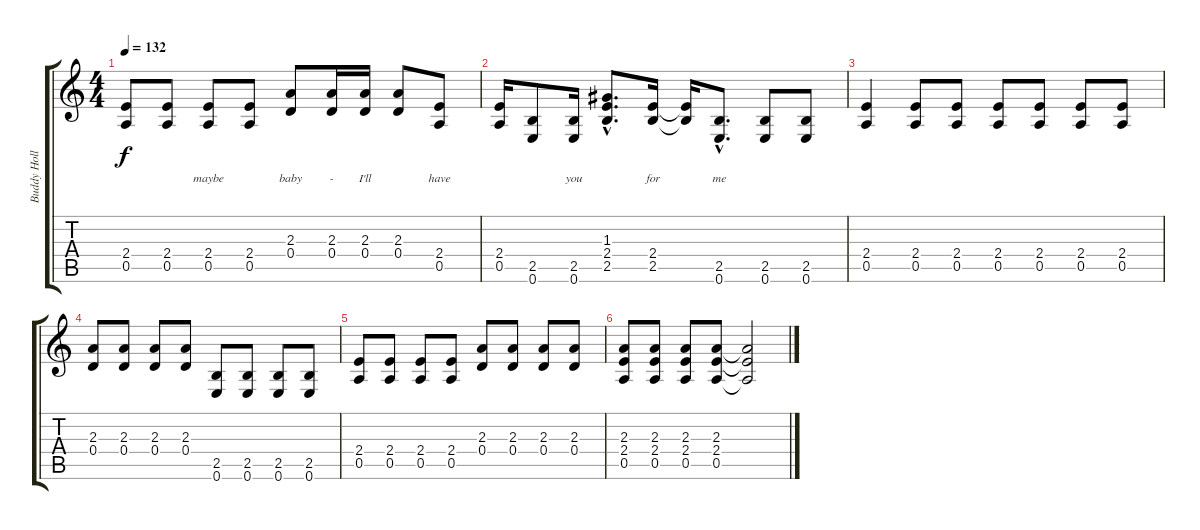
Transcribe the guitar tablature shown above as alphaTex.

\track ("Buddy Holly" "Buddy Holl") {instrument electricguitarjazz}
\staff {score tabs}
\tuning (E4 B3 G3 D3 A2 E2) {hide}
\ts (4 4)
\tempo 132
\clef g2
\ks c
(2.4 0.5).8{lyrics (0 "") lyrics (1 "") lyrics (2 "") lyrics (3 "") lyrics (4 "") dy f} (2.4 0.5).8{lyrics (0 "") lyrics (1 "") lyrics (2 "") lyrics (3 "") lyrics (4 "")} (2.4 0.5).8{lyrics (0 "") lyrics (1 "maybe") lyrics (2 "") lyrics (3 "") lyrics (4 "")} (2.4 0.5).8{lyrics (0 "") lyrics (1 "") lyrics (2 "") lyrics (3 "") lyrics (4 "")} (2.3 0.4).8{lyrics (0 "") lyrics (1 "baby") lyrics (2 "") lyrics (3 "") lyrics (4 "")} (2.3 0.4).16{lyrics (0 "") lyrics (1 "-") lyrics (2 "") lyrics (3 "") lyrics (4 "")} (2.3 0.4).16{lyrics (0 "") lyrics (1 "I'll") lyrics (2 "") lyrics (3 "") lyrics (4 "")} (2.3 0.4).8{lyrics (0 "") lyrics (1 "") lyrics (2 "") lyrics (3 "") lyrics (4 "")} (2.4 0.5).8{lyrics (0 "") lyrics (1 "have") lyrics (2 "") lyrics (3 "") lyrics (4 "")} |
(2.4 0.5).16{lyrics (0 "") lyrics (1 "") lyrics (2 "") lyrics (3 "") lyrics (4 "")} (2.5 0.6).8{lyrics (0 "") lyrics (1 "") lyrics (2 "") lyrics (3 "") lyrics (4 "")} (2.5 0.6).16{lyrics (0 "") lyrics (1 "you") lyrics (2 "") lyrics (3 "") lyrics (4 "")} (1.3{hac} 2.4{hac} 2.5{hac}).8{d lyrics (0 "") lyrics (1 "") lyrics (2 "") lyrics (3 "") lyrics (4 "")} (2.4 2.5).16{lyrics (0 "") lyrics (1 "for") lyrics (2 "") lyrics (3 "") lyrics (4 "")} (2.4{t} 2.5{t}).16{lyrics (0 "") lyrics (1 "") lyrics (2 "") lyrics (3 "") lyrics (4 "")} (2.5{hac} 0.6{hac}).8{d lyrics (0 "") lyrics (1 "me") lyrics (2 "") lyrics (3 "") lyrics (4 "")} (2.5 0.6).8 (2.5 0.6).8 |
(2.4 0.5).4 (2.4 0.5).8 (2.4 0.5).8 (2.4 0.5).8 (2.4 0.5).8 (2.4 0.5).8 (2.4 0.5).8 |
(2.3 0.4).8 (2.3 0.4).8 (2.3 0.4).8 (2.3 0.4).8 (2.5 0.6).8 (2.5 0.6).8 (2.5 0.6).8 (2.5 0.6).8 |
(2.4 0.5).8 (2.4 0.5).8 (2.4 0.5).8 (2.4 0.5).8 (2.3 0.4).8 (2.3 0.4).8 (2.3 0.4).8 (2.3 0.4).8 |
(2.3 2.4 0.5).8 (2.3 2.4 0.5).8 (2.3 2.4 0.5).8 (2.3 2.4 0.5).8 (2.3{t} 2.4{t} 0.5{t}).2
